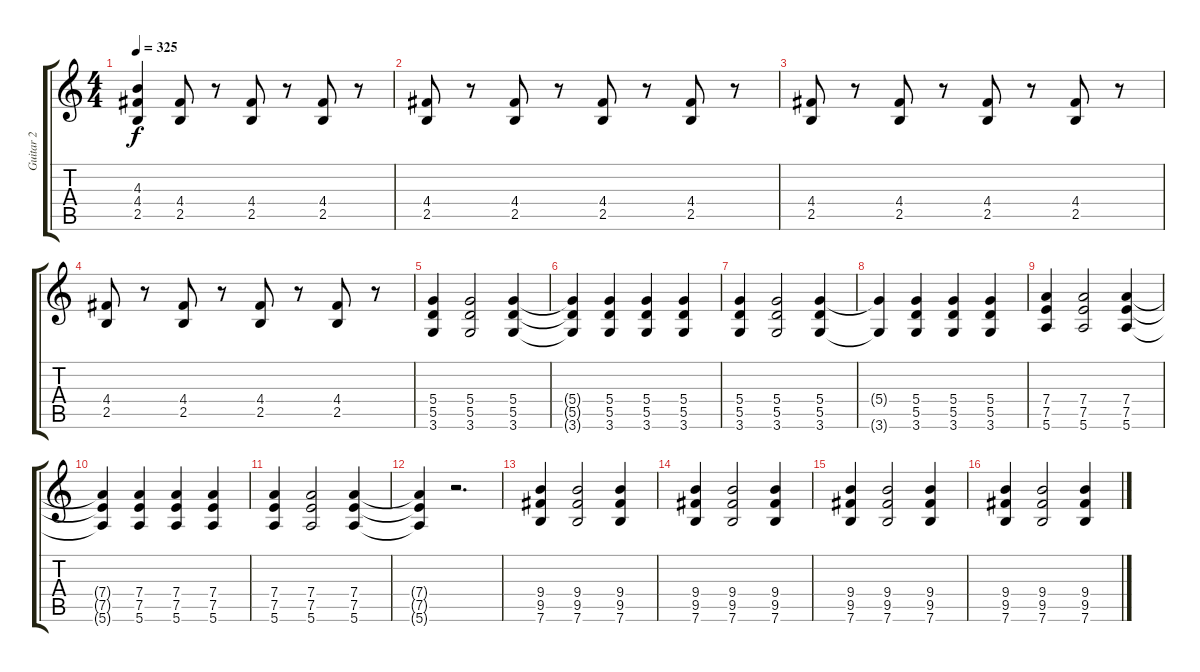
\track ("Guitar 2" "Guitar 2") {instrument distortionguitar}
\staff {score tabs}
\tuning (E4 B3 G3 D3 A2 E2) {hide}
\ts (4 4)
\tempo 325
\clef g2
\ks c
(4.3 4.4 2.5).4{dy f} (4.4 2.5).8 r.8 (4.4 2.5).8 r.8 (4.4 2.5).8 r.8 |
(4.4 2.5).8 r.8 (4.4 2.5).8 r.8 (4.4 2.5).8 r.8 (4.4 2.5).8 r.8 |
(4.4 2.5).8 r.8 (4.4 2.5).8 r.8 (4.4 2.5).8 r.8 (4.4 2.5).8 r.8 |
(4.4 2.5).8 r.8 (4.4 2.5).8 r.8 (4.4 2.5).8 r.8 (4.4 2.5).8 r.8 |
(5.4 5.5 3.6).4 (5.4 5.5 3.6).2 (5.4 5.5 3.6).4 |
(5.4{t} 5.5{t} 3.6{t}).4 (5.4 5.5 3.6).4 (5.4 5.5 3.6).4 (5.4 5.5 3.6).4 |
(5.4 5.5 3.6).4 (5.4 5.5 3.6).2 (5.4 5.5 3.6).4 |
(5.4{t} 3.6{t}).4 (5.4 5.5 3.6).4 (5.4 5.5 3.6).4 (5.4 5.5 3.6).4 |
(7.4 7.5 5.6).4 (7.4 7.5 5.6).2 (7.4 7.5 5.6).4 |
(7.4{t} 7.5{t} 5.6{t}).4 (7.4 7.5 5.6).4 (7.4 7.5 5.6).4 (7.4 7.5 5.6).4 |
(7.4 7.5 5.6).4 (7.4 7.5 5.6).2 (7.4 7.5 5.6).4 |
(7.4{t} 7.5{t} 5.6{t}).4 r.2{d} |
(9.4 9.5 7.6).4 (9.4 9.5 7.6).2 (9.4 9.5 7.6).4 |
(9.4 9.5 7.6).4 (9.4 9.5 7.6).2 (9.4 9.5 7.6).4 |
(9.4 9.5 7.6).4 (9.4 9.5 7.6).2 (9.4 9.5 7.6).4 |
(9.4 9.5 7.6).4 (9.4 9.5 7.6).2 (9.4 9.5 7.6).4
